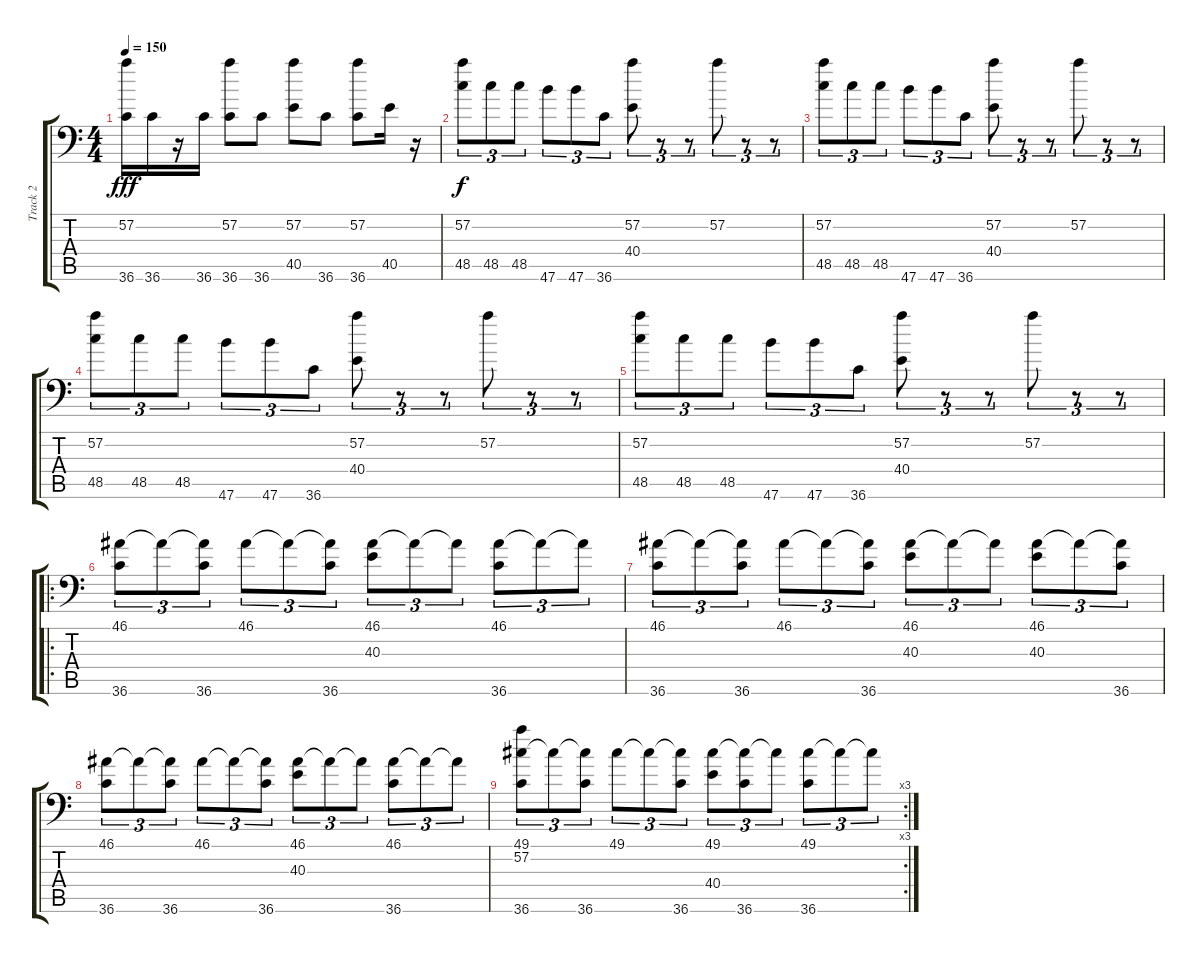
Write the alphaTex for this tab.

\track ("Track 2" "Track 2") {instrument acousticgrandpiano}
\staff {score tabs}
\tuning (C-1 C-1 C-1 C-1 C-1 C-1) {hide}
\ts (4 4)
\tempo 150
\clef f4
\ks c
(57.2 36.6).16{dy fff} 36.6.16 r.16 36.6.16 (57.2 36.6).8 36.6.8 (57.2 40.5).8 36.6.8 (57.2 36.6).8 40.5.16 r.16 |
(57.2 48.5).8{tu (3 2) dy f} 48.5.8{tu (3 2)} 48.5.8{tu (3 2)} 47.6.8{tu (3 2)} 47.6.8{tu (3 2)} 36.6.8{tu (3 2)} (57.2 40.4).8{tu (3 2)} r.8{tu (3 2)} r.8{tu (3 2)} 57.2.8{tu (3 2)} r.8{tu (3 2)} r.8{tu (3 2)} |
(57.2 48.5).8{tu (3 2)} 48.5.8{tu (3 2)} 48.5.8{tu (3 2)} 47.6.8{tu (3 2)} 47.6.8{tu (3 2)} 36.6.8{tu (3 2)} (57.2 40.4).8{tu (3 2)} r.8{tu (3 2)} r.8{tu (3 2)} 57.2.8{tu (3 2)} r.8{tu (3 2)} r.8{tu (3 2)} |
(57.2 48.5).8{tu (3 2)} 48.5.8{tu (3 2)} 48.5.8{tu (3 2)} 47.6.8{tu (3 2)} 47.6.8{tu (3 2)} 36.6.8{tu (3 2)} (57.2 40.4).8{tu (3 2)} r.8{tu (3 2)} r.8{tu (3 2)} 57.2.8{tu (3 2)} r.8{tu (3 2)} r.8{tu (3 2)} |
(57.2 48.5).8{tu (3 2)} 48.5.8{tu (3 2)} 48.5.8{tu (3 2)} 47.6.8{tu (3 2)} 47.6.8{tu (3 2)} 36.6.8{tu (3 2)} (57.2 40.4).8{tu (3 2)} r.8{tu (3 2)} r.8{tu (3 2)} 57.2.8{tu (3 2)} r.8{tu (3 2)} r.8{tu (3 2)} |
\ro
(46.1 36.6).8{tu (3 2)} 46.1{t}.8{tu (3 2)} (46.1{t} 36.6).8{tu (3 2)} 46.1.8{tu (3 2)} 46.1{t}.8{tu (3 2)} (46.1{t} 36.6).8{tu (3 2)} (46.1 40.3).8{tu (3 2)} 46.1{t}.8{tu (3 2)} 46.1{t}.8{tu (3 2)} (46.1 36.6).8{tu (3 2)} 46.1{t}.8{tu (3 2)} 46.1{t}.8{tu (3 2)} |
(46.1 36.6).8{tu (3 2)} 46.1{t}.8{tu (3 2)} (46.1{t} 36.6).8{tu (3 2)} 46.1.8{tu (3 2)} 46.1{t}.8{tu (3 2)} (46.1{t} 36.6).8{tu (3 2)} (46.1 40.3).8{tu (3 2)} 46.1{t}.8{tu (3 2)} 46.1{t}.8{tu (3 2)} (46.1 40.3).8{tu (3 2)} 46.1{t}.8{tu (3 2)} (46.1{t} 36.6).8{tu (3 2)} |
(46.1 36.6).8{tu (3 2)} 46.1{t}.8{tu (3 2)} (46.1{t} 36.6).8{tu (3 2)} 46.1.8{tu (3 2)} 46.1{t}.8{tu (3 2)} (46.1{t} 36.6).8{tu (3 2)} (46.1 40.3).8{tu (3 2)} 46.1{t}.8{tu (3 2)} 46.1{t}.8{tu (3 2)} (46.1 36.6).8{tu (3 2)} 46.1{t}.8{tu (3 2)} 46.1{t}.8{tu (3 2)} |
\rc 3
(49.1 57.2 36.6).8{tu (3 2)} 49.1{t}.8{tu (3 2)} (49.1{t} 36.6).8{tu (3 2)} 49.1.8{tu (3 2)} 49.1{t}.8{tu (3 2)} (49.1{t} 36.6).8{tu (3 2)} (49.1 40.4).8{tu (3 2)} (49.1{t} 36.6).8{tu (3 2)} 49.1{t}.8{tu (3 2)} (49.1 36.6).8{tu (3 2)} 49.1{t}.8{tu (3 2)} 49.1{t}.8{tu (3 2)}
